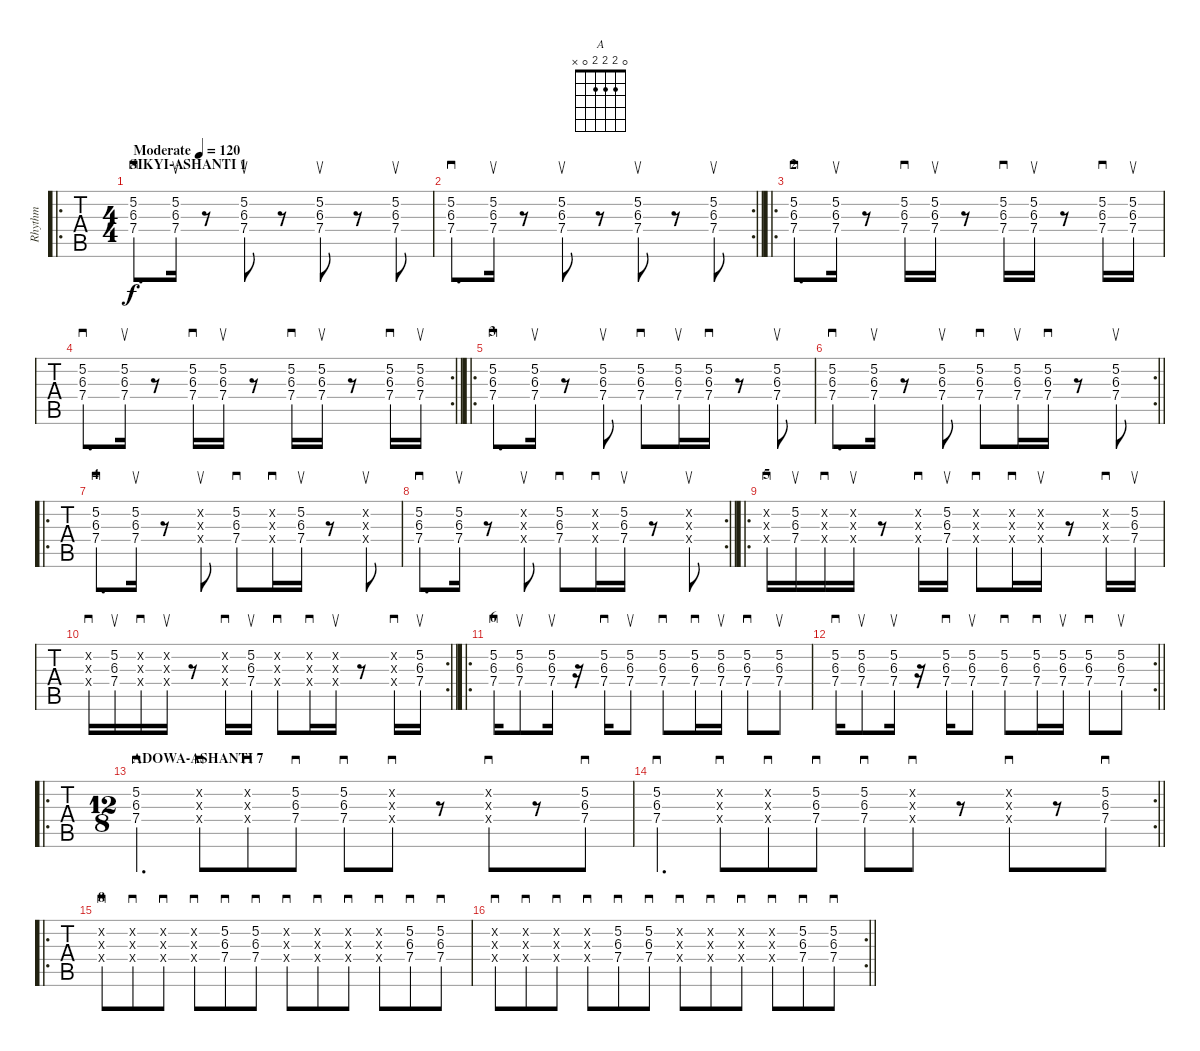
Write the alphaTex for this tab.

\track ("Rhythm" "Rhythm") {instrument acousticguitarsteel}
\staff {tabs}
\tuning (E4 B3 G3 D3 A2 E2) {hide}
\chord ("A" 0 2 2 2 0 0)
\chord ("A" 0 2 2 2 0 x)
\ro
\ts (4 4)
\section ("" "SIKYI-ASHANTI 1")
\tempo (120 "Moderate")
\clef g2
\ks c
(5.2 6.3 7.4).8{d sd ch "A" dy f instrument acousticguitarsteel} (5.2 6.3 7.4).16{su} r.8 (5.2 6.3 7.4).8{su} r.8 (5.2 6.3 7.4).8{su} r.8 (5.2 6.3 7.4).8{su} |
\rc 2
\barLineRight lightlight
(5.2 6.3 7.4).8{d sd} (5.2 6.3 7.4).16{su} r.8 (5.2 6.3 7.4).8{su} r.8 (5.2 6.3 7.4).8{su} r.8 (5.2 6.3 7.4).8{su} |
\ro
\section ("" "2")
(5.2 6.3 7.4).8{d sd} (5.2 6.3 7.4).16{su} r.8 (5.2 6.3 7.4).16{sd} (5.2 6.3 7.4).16{su} r.8 (5.2 6.3 7.4).16{sd} (5.2 6.3 7.4).16{su} r.8 (5.2 6.3 7.4).16{sd} (5.2 6.3 7.4).16{su} |
\rc 2
\barLineRight lightlight
(5.2 6.3 7.4).8{d sd} (5.2 6.3 7.4).16{su} r.8 (5.2 6.3 7.4).16{sd} (5.2 6.3 7.4).16{su} r.8 (5.2 6.3 7.4).16{sd} (5.2 6.3 7.4).16{su} r.8 (5.2 6.3 7.4).16{sd} (5.2 6.3 7.4).16{su} |
\ro
\section ("" "3")
(5.2 6.3 7.4).8{d sd} (5.2 6.3 7.4).16{su} r.8 (5.2 6.3 7.4).8{su} (5.2 6.3 7.4).8{sd} (5.2 6.3 7.4).16{su} (5.2 6.3 7.4).16{sd} r.8 (5.2 6.3 7.4).8{su} |
\rc 2
\barLineRight lightlight
(5.2 6.3 7.4).8{d sd} (5.2 6.3 7.4).16{su} r.8 (5.2 6.3 7.4).8{su} (5.2 6.3 7.4).8{sd} (5.2 6.3 7.4).16{su} (5.2 6.3 7.4).16{sd} r.8 (5.2 6.3 7.4).8{su} |
\ro
\section ("" "4")
(5.2 6.3 7.4).8{d sd} (5.2 6.3 7.4).16{su} r.8 (5.2{x} 6.3{x} 7.4{x}).8{su} (5.2 6.3 7.4).8{sd} (5.2{x} 6.3{x} 7.4{x}).16{sd} (5.2 6.3 7.4).16{su} r.8 (5.2{x} 6.3{x} 7.4{x}).8{su} |
\rc 2
\barLineRight lightlight
(5.2 6.3 7.4).8{d sd} (5.2 6.3 7.4).16{su} r.8 (5.2{x} 6.3{x} 7.4{x}).8{su} (5.2 6.3 7.4).8{sd} (5.2{x} 6.3{x} 7.4{x}).16{sd} (5.2 6.3 7.4).16{su} r.8 (5.2{x} 6.3{x} 7.4{x}).8{su} |
\ro
\section ("" "5")
(5.2{x} 6.3{x} 7.4{x}).16{sd} (5.2 6.3 7.4).16{su} (5.2{x} 6.3{x} 7.4{x}).16{sd} (5.2{x} 6.3{x} 7.4{x}).16{su} r.8 (5.2{x} 6.3{x} 7.4{x}).16{sd} (5.2 6.3 7.4).16{su} (5.2{x} 6.3{x} 7.4{x}).8{sd} (5.2{x} 6.3{x} 7.4{x}).16{sd} (5.2{x} 6.3{x} 7.4{x}).16{su} r.8 (5.2{x} 6.3{x} 7.4{x}).16{sd} (5.2 6.3 7.4).16{su} |
\rc 2
\barLineRight lightlight
(5.2{x} 6.3{x} 7.4{x}).16{sd} (5.2 6.3 7.4).16{su} (5.2{x} 6.3{x} 7.4{x}).16{sd} (5.2{x} 6.3{x} 7.4{x}).16{su} r.8 (5.2{x} 6.3{x} 7.4{x}).16{sd} (5.2 6.3 7.4).16{su} (5.2{x} 6.3{x} 7.4{x}).8{sd} (5.2{x} 6.3{x} 7.4{x}).16{sd} (5.2{x} 6.3{x} 7.4{x}).16{su} r.8 (5.2{x} 6.3{x} 7.4{x}).16{sd} (5.2 6.3 7.4).16{su} |
\ro
\section ("" "6")
(5.2 6.3 7.4).16{sd} (5.2 6.3 7.4).8{su} (5.2 6.3 7.4).16{su} r.16 (5.2 6.3 7.4).16{sd} (5.2 6.3 7.4).8{su} (5.2 6.3 7.4).8{sd} (5.2 6.3 7.4).16{sd} (5.2 6.3 7.4).16{su} (5.2 6.3 7.4).8{sd} (5.2 6.3 7.4).8{su} |
\rc 2
\barLineRight lightlight
(5.2 6.3 7.4).16{sd} (5.2 6.3 7.4).8{su} (5.2 6.3 7.4).16{su} r.16 (5.2 6.3 7.4).16{sd} (5.2 6.3 7.4).8{su} (5.2 6.3 7.4).8{sd} (5.2 6.3 7.4).16{sd} (5.2 6.3 7.4).16{su} (5.2 6.3 7.4).8{sd} (5.2 6.3 7.4).8{su} |
\ro
\ts (12 8)
\section ("" "ADOWA-ASHANTI 7")
(5.2 6.3 7.4).4{d sd} (5.2{x} 6.3{x} 7.4{x}).8{sd} (5.2{x} 6.3{x} 7.4{x}).8{sd} (5.2 6.3 7.4).8{sd} (5.2 6.3 7.4).8{sd} (5.2{x} 6.3{x} 7.4{x}).8{sd} r.8 (5.2{x} 6.3{x} 7.4{x}).8{sd} r.8 (5.2 6.3 7.4).8{sd} |
\rc 2
\barLineRight lightlight
(5.2 6.3 7.4).4{d sd} (5.2{x} 6.3{x} 7.4{x}).8{sd} (5.2{x} 6.3{x} 7.4{x}).8{sd} (5.2 6.3 7.4).8{sd} (5.2 6.3 7.4).8{sd} (5.2{x} 6.3{x} 7.4{x}).8{sd} r.8 (5.2{x} 6.3{x} 7.4{x}).8{sd} r.8 (5.2 6.3 7.4).8{sd} |
\ro
\section ("" "8")
(5.2{x} 6.3{x} 7.4{x}).8{sd ch "A"} (5.2{x} 6.3{x} 7.4{x}).8{sd} (5.2{x} 6.3{x} 7.4{x}).8{sd} (5.2{x} 6.3{x} 7.4{x}).8{sd} (5.2 6.3 7.4).8{sd} (5.2 6.3 7.4).8{sd} (5.2{x} 6.3{x} 7.4{x}).8{sd} (5.2{x} 6.3{x} 7.4{x}).8{sd} (5.2{x} 6.3{x} 7.4{x}).8{sd} (5.2{x} 6.3{x} 7.4{x}).8{sd} (5.2 6.3 7.4).8{sd} (5.2 6.3 7.4).8{sd} |
\rc 2
\barLineRight lightlight
(5.2{x} 6.3{x} 7.4{x}).8{sd} (5.2{x} 6.3{x} 7.4{x}).8{sd} (5.2{x} 6.3{x} 7.4{x}).8{sd} (5.2{x} 6.3{x} 7.4{x}).8{sd} (5.2 6.3 7.4).8{sd} (5.2 6.3 7.4).8{sd} (5.2{x} 6.3{x} 7.4{x}).8{sd} (5.2{x} 6.3{x} 7.4{x}).8{sd} (5.2{x} 6.3{x} 7.4{x}).8{sd} (5.2{x} 6.3{x} 7.4{x}).8{sd} (5.2 6.3 7.4).8{sd} (5.2 6.3 7.4).8{sd}
